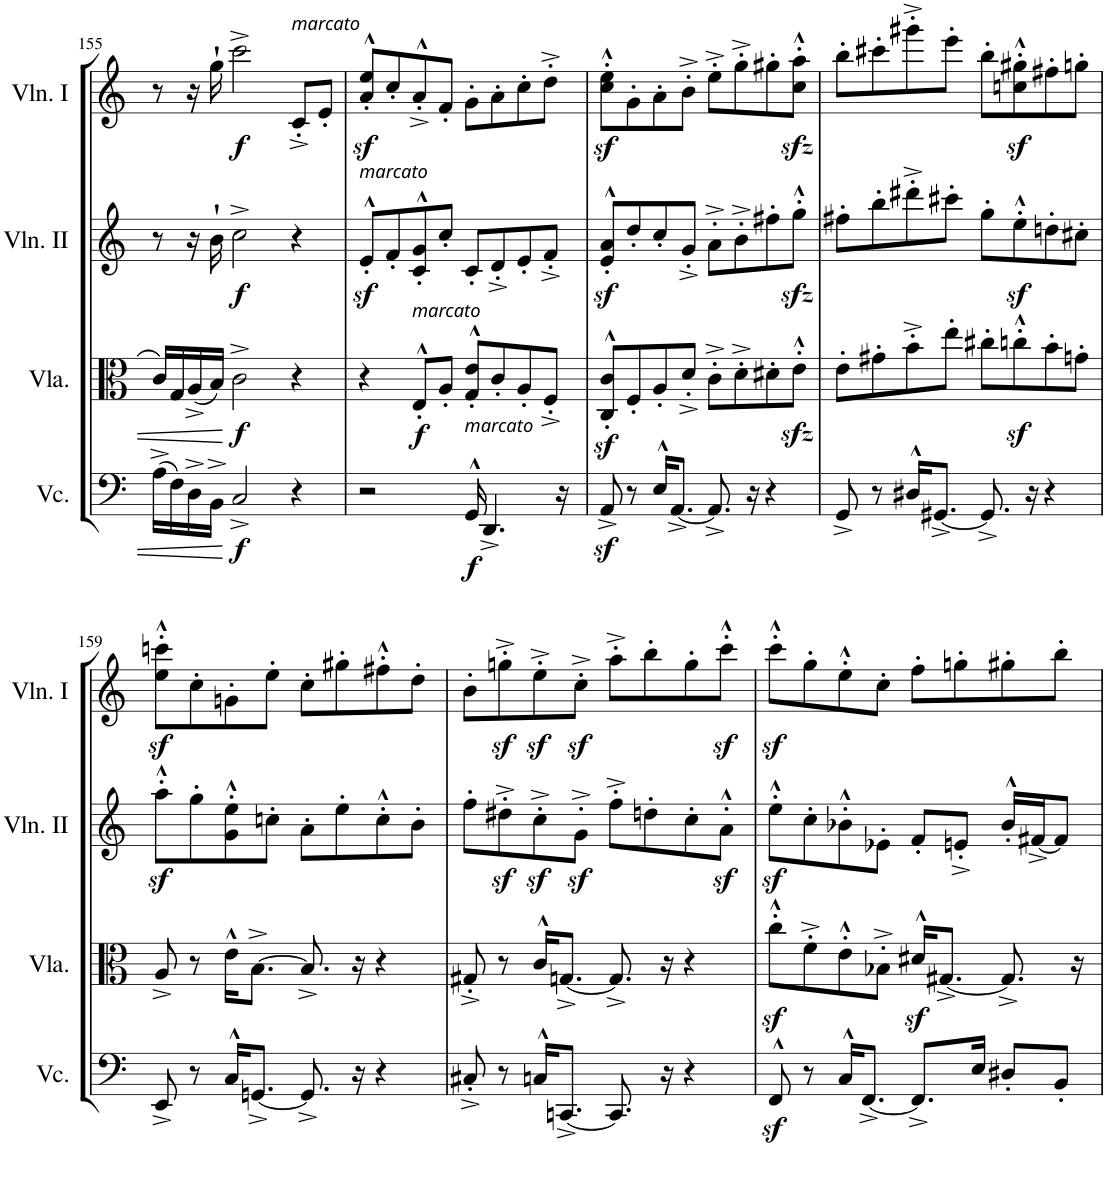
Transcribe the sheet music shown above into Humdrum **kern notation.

**kern	**dynam	**kern	**dynam	**kern	**dynam	**kern	**dynam
*part4	*part4	*part3	*part3	*part2	*part2	*part1	*part1
*staff4	*staff4	*staff3	*staff3	*staff2	*staff2	*staff1	*staff1
*I"Violoncello	*	*I"Viola	*	*I"Violin II	*	*I"Violin I	*
*I'Vc.	*	*I'Vla.	*	*I'Vln. II	*	*I'Vln. I	*
!!LO:PB:g=z
*clefF4	*	*clefC3	*	*clefG2	*	*clefG2	*
*k[]	*	*k[]	*	*k[]	*	*k[]	*
*M3/4	*	*M3/4	*	*M3/4	*	*M3/4	*
=155	=155	=155	=155	=155	=155	=155	=155
(16A^\LL	.	16c/LL	.	8r	.	8r	.
16F\)	.	16G/	.	.	.	.	.
16D^\	.	(16A^/	.	16r	.	16r	.
16BB^\JJ	.	16B/JJ)	.	16b`\	.	16gg`\	.
!	!LO:DY:b	!	!LO:DY:b	!	!LO:DY:b	!	!LO:DY:b
2C^/	f	2c^\	f	2cc^\	f	2ccc^\	f
!	!	!	!	!	!	!LO:TX:a:i:t=marcato	!
4r	.	4r	.	4r	.	8c'^/L	.
.	.	.	.	.	.	8e'/J	.
=156	=156	=156	=156	=156	=156	=156	=156
!	!	!	!	!LO:TX:a:i:t=marcato	!	!	!
2r	.	4r	.	8ez<'^^/L	.	8a/z<'^^ 8ee/z<'^^L	.
.	.	.	.	8f'/	.	8cc'/	.
!	!	!LO:TX:a:i:t=marcato	!	!	!	!	!
!	!	!	!LO:DY:b	!	!	!	!
.	.	8E'^^/L	f	8c/'^^ 8g/'^^	.	8a'^^^/	.
.	.	8A'/J	.	8cc'/J	.	8f'/J	.
!LO:TX:a:i:t=marcato	!	!	!	!	!	!	!
!	!LO:DY:b	!	!	!	!	!	!
16GG^^/	f	8G/'^^ 8e/'^^L	.	8c'/L	.	8g'\L	.
[8.DD^/	.	.	.	.	.	.	.
.	.	8c'/	.	8d'^/	.	8a'\	.
8.ryy	.	8A'/	.	8e'/	.	8cc'\	.
.	.	8F'^/J	.	8f'^/J	.	8dd'^\J	.
16r	.	.	.	.	.	.	.
=157	=157	=157	=157	=157	=157	=157	=157
8AAz<^/	.	8C/z<'^^ 8c/z<'^^L	.	8e/z<'^^ 8a/z<'^^L	.	8cc\z<'^^ 8ee\z<'^^L	.
8.DD/]	.	8F'/	.	8dd'/	.	8g'\	.
.	.	8A'/	.	8cc'/	.	8a'\	.
8r	.	.	.	.	.	.	.
.	.	8d'^/J	.	8g'^/J	.	8b'^\J	.
16E^^/KL	.	.	.	.	.	.	.
[8.AA^/J	.	8c'^\L	.	8a'^\L	.	8ee'^\L	.
.	.	8d'^\	.	8b'^\	.	8gg'^\	.
8.AA^/]	.	.	.	.	.	.	.
.	.	8d#X'\	.	8ff#X'\	.	8gg#X'\	.
16r	.	8ezz<'^^\J	.	8ggzz<'^^\J	.	8cc\zz<'^^ 8aa\zz<'^^J	.
4r	.	.	.	.	.	.	.
.	.	8.ryy	.	8.ryy	.	8.ryy	.
=158	=158	=158	=158	=158	=158	=158	=158
8GG^/	.	8e'\L	.	8ff#X'\L	.	8bb'\L	.
8r	.	8g#X'\	.	8bb'\	.	8ccc#X'\	.
16D#X^^/KL	.	8b'^\	.	8ddd#X'^\	.	8ggg#X'^\	.
[8.GG#X^/J	.	.	.	.	.	.	.
.	.	8ee'\J	.	8ccc#X'\J	.	8eee'\J	.
8.GG#^/]	.	8cc#X'\L	.	8gg'\L	.	8bb'\L	.
.	.	8ccnz<'^^\	.	8eez<'^^\	.	8ccn\z<'^^ 8gg#X\z<'^^	.
16r	.	.	.	.	.	.	.
4r	.	8b'\	.	8ddn'\	.	8ff#X'\	.
.	.	8gn'\J	.	8cc#X'\J	.	8ggn'\J	.
!!LO:LB:g=z
=159	=159	=159	=159	=159	=159	=159	=159
8EE^/	.	8A^/	.	8aaz<'^^\L	.	8ee\z<'^^ 8cccn\z<'^^L	.
8r	.	8r	.	8gg'\	.	8cc'\	.
16C^^/KL	.	16e^^\KL	.	8g\'^^ 8ee\'^^	.	8gn'\	.
[8.GGn^/J	.	[8.B^\J	.	.	.	.	.
.	.	.	.	8ccn'\J	.	8ee'\J	.
8.GG^/]	.	8.B^/]	.	8a'\L	.	8cc'\L	.
.	.	.	.	8ee'\	.	8gg#X'\	.
16r	.	16r	.	.	.	.	.
4r	.	4r	.	8cc'^^\	.	8ff#X'^^\	.
.	.	.	.	8b'\J	.	8dd'\J	.
=160	=160	=160	=160	=160	=160	=160	=160
8C#X'^/	.	8G#X'^/	.	8ff'\L	.	8b'\L	.
8r	.	8r	.	8dd#Xz<'^\	.	8ggnz<'^\	.
16Cn^^/KL	.	16c^^/KL	.	8ccz<'^\	.	8eez<'^\	.
[8.CCn^/J	.	[8.Gn^/J	.	.	.	.	.
.	.	.	.	8gz<'^\J	.	8ccz<'^\J	.
8.CC/]	.	8.G^/]	.	8ff'^\L	.	8aa'^\L	.
.	.	.	.	8ddn'\	.	8bb'\	.
16r	.	16r	.	.	.	.	.
4r	.	4r	.	8cc'\	.	8gg'\	.
.	.	.	.	8az<'^^\J	.	8cccz<'^^\J	.
=161	=161	=161	=161	=161	=161	=161	=161
8FFz<^^/	.	8ccz<'^^\L	.	8eez<'^^\L	.	8cccz<'^^\L	.
8r	.	8f'^\	.	8cc'\	.	8gg'\	.
16C^^/KL	.	8e'^^\	.	8b-X'^^\	.	8ee'^^\	.
[8.FF^/J	.	.	.	.	.	.	.
.	.	8B-X'^\J	.	8e-X'\J	.	8cc'\J	.
8.FF^/L]	.	16d#Xz<^^/KL	.	8f'/L	.	8ff'\L	.
.	.	[8.G#X^/J	.	.	.	.	.
.	.	.	.	8en'^/J	.	8ggn'\	.
16E/Jk	.	.	.	.	.	.	.
8D#X'/L	.	8.G#^/]	.	16b-'^^/LL	.	8gg#X'\	.
.	.	.	.	[16f#X^/J	.	.	.
8BB'/J	.	.	.	8f#/J]	.	8bb'\J	.
.	.	16r	.	.	.	.	.
=	=	=	=	=	=	=	=
*-	*-	*-	*-	*-	*-	*-	*-
